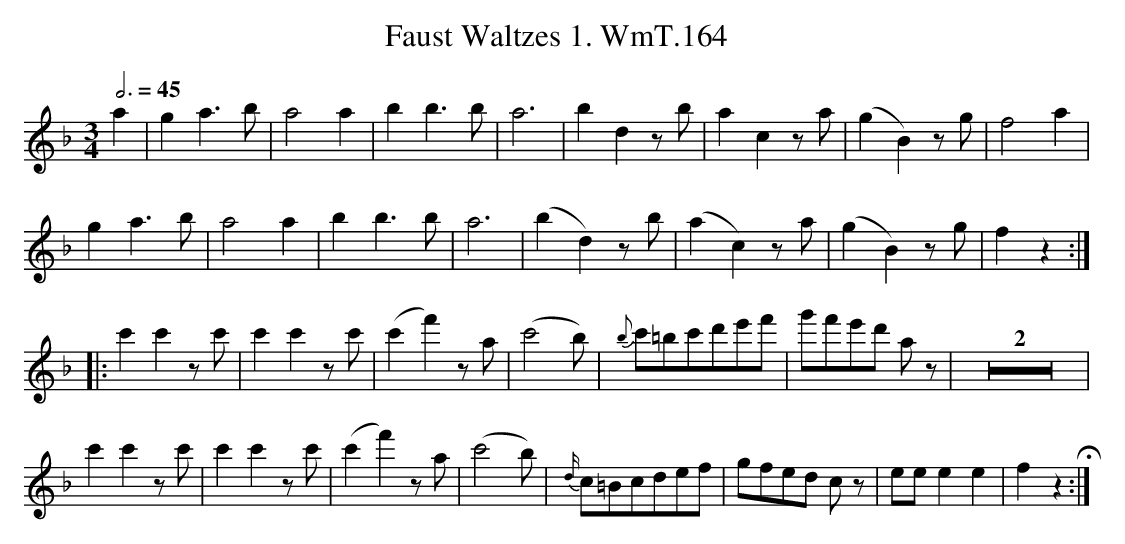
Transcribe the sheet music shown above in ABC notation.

X:1
T:Faust Waltzes 1. WmT.164
M:3/4
L:1/8
Q:3/4=45
K:F
a2|g2 a3 b|a4 a2|b2 b3 b|a6|b2 d2 z b|a2 c2 z a|(g2 B2) zg|f4 a2|
g2 a3 b|a4 a2|b2 b3 b|a6|(b2 d2) z b|(a2 c2) z a|(g2 B2) zg|f2 z2:|
|:c'2 c'2 z c'|c'2 c'2 z c'|(c'2 f'2) z a|(c'4 b)|{b}c'=bc'd'e'f'|g'f'e'd' a z|Z2|
c'2 c'2 z c'|c'2 c'2 z c'|(c'2 f'2) z a|(c'4 b)|{d/}c=Bcdef|gfed c z|ee e2 e2 |f2z2 !fermata!:|
